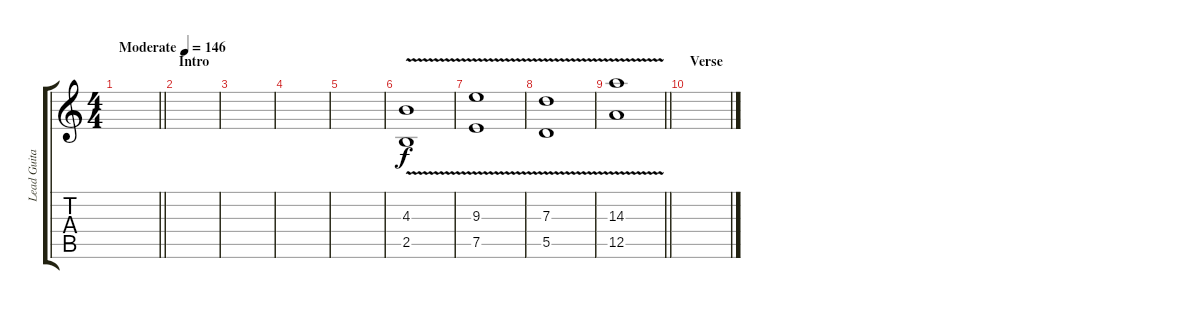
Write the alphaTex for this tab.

\track ("Lead Guitar II" "Lead Guita") {instrument distortionguitar}
\staff {score tabs}
\tuning (E4 B3 G3 D3 A2 E2) {hide}
\ts (4 4)
\tempo (146 "Moderate")
\clef g2
\barLineRight lightlight
\ks c
|
\section ("" "Intro")
|
|
|
|
(4.3 2.5{v}).1 |
(9.3 7.5{v}).1 |
(7.3 5.5{v}).1 |
\barLineRight lightlight
(14.3{v} 12.5{v}).1 |
\section ("" "Verse")
